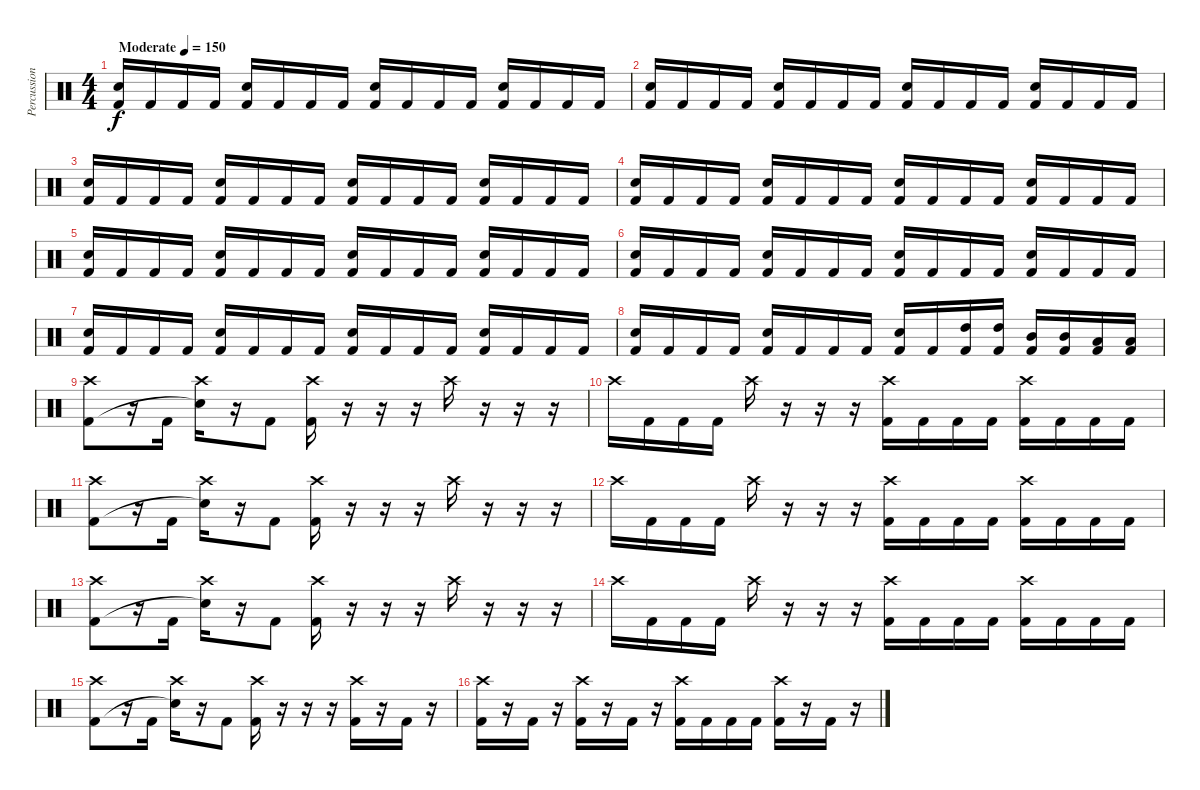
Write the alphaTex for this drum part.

\track ("Percussion" "Percussion") {instrument percussion}
\staff {score}
\articulation defaults
\ts (4 4)
\tempo (150 "Moderate")
\clef neutral
\ks c
("Snare (hit) 2" "Kick (hit) 2").16{dy f} "Kick (hit) 2".16 "Kick (hit) 2".16 "Kick (hit) 2".16 ("Snare (hit) 2" "Kick (hit) 2").16 "Kick (hit) 2".16 "Kick (hit) 2".16 "Kick (hit) 2".16 ("Snare (hit) 2" "Kick (hit) 2").16 "Kick (hit) 2".16 "Kick (hit) 2".16 "Kick (hit) 2".16 ("Snare (hit) 2" "Kick (hit) 2").16 "Kick (hit) 2".16 "Kick (hit) 2".16 "Kick (hit) 2".16 |
("Snare (hit) 2" "Kick (hit) 2").16 "Kick (hit) 2".16 "Kick (hit) 2".16 "Kick (hit) 2".16 ("Snare (hit) 2" "Kick (hit) 2").16 "Kick (hit) 2".16 "Kick (hit) 2".16 "Kick (hit) 2".16 ("Snare (hit) 2" "Kick (hit) 2").16 "Kick (hit) 2".16 "Kick (hit) 2".16 "Kick (hit) 2".16 ("Snare (hit) 2" "Kick (hit) 2").16 "Kick (hit) 2".16 "Kick (hit) 2".16 "Kick (hit) 2".16 |
("Snare (hit) 2" "Kick (hit) 2").16 "Kick (hit) 2".16 "Kick (hit) 2".16 "Kick (hit) 2".16 ("Snare (hit) 2" "Kick (hit) 2").16 "Kick (hit) 2".16 "Kick (hit) 2".16 "Kick (hit) 2".16 ("Snare (hit) 2" "Kick (hit) 2").16 "Kick (hit) 2".16 "Kick (hit) 2".16 "Kick (hit) 2".16 ("Snare (hit) 2" "Kick (hit) 2").16 "Kick (hit) 2".16 "Kick (hit) 2".16 "Kick (hit) 2".16 |
("Snare (hit) 2" "Kick (hit) 2").16 "Kick (hit) 2".16 "Kick (hit) 2".16 "Kick (hit) 2".16 ("Snare (hit) 2" "Kick (hit) 2").16 "Kick (hit) 2".16 "Kick (hit) 2".16 "Kick (hit) 2".16 ("Snare (hit) 2" "Kick (hit) 2").16 "Kick (hit) 2".16 "Kick (hit) 2".16 "Kick (hit) 2".16 ("Snare (hit) 2" "Kick (hit) 2").16 "Kick (hit) 2".16 "Kick (hit) 2".16 "Kick (hit) 2".16 |
("Snare (hit) 2" "Kick (hit) 2").16 "Kick (hit) 2".16 "Kick (hit) 2".16 "Kick (hit) 2".16 ("Snare (hit) 2" "Kick (hit) 2").16 "Kick (hit) 2".16 "Kick (hit) 2".16 "Kick (hit) 2".16 ("Snare (hit) 2" "Kick (hit) 2").16 "Kick (hit) 2".16 "Kick (hit) 2".16 "Kick (hit) 2".16 ("Snare (hit) 2" "Kick (hit) 2").16 "Kick (hit) 2".16 "Kick (hit) 2".16 "Kick (hit) 2".16 |
("Snare (hit) 2" "Kick (hit) 2").16 "Kick (hit) 2".16 "Kick (hit) 2".16 "Kick (hit) 2".16 ("Snare (hit) 2" "Kick (hit) 2").16 "Kick (hit) 2".16 "Kick (hit) 2".16 "Kick (hit) 2".16 ("Snare (hit) 2" "Kick (hit) 2").16 "Kick (hit) 2".16 "Kick (hit) 2".16 "Kick (hit) 2".16 ("Snare (hit) 2" "Kick (hit) 2").16 "Kick (hit) 2".16 "Kick (hit) 2".16 "Kick (hit) 2".16 |
("Snare (hit) 2" "Kick (hit) 2").16 "Kick (hit) 2".16 "Kick (hit) 2".16 "Kick (hit) 2".16 ("Snare (hit) 2" "Kick (hit) 2").16 "Kick (hit) 2".16 "Kick (hit) 2".16 "Kick (hit) 2".16 ("Snare (hit) 2" "Kick (hit) 2").16 "Kick (hit) 2".16 "Kick (hit) 2".16 "Kick (hit) 2".16 ("Snare (hit) 2" "Kick (hit) 2").16 "Kick (hit) 2".16 "Kick (hit) 2".16 "Kick (hit) 2".16 |
("Snare (hit) 2" "Kick (hit) 2").16 "Kick (hit) 2".16 "Kick (hit) 2".16 "Kick (hit) 2".16 ("Snare (hit) 2" "Kick (hit) 2").16 "Kick (hit) 2".16 "Kick (hit) 2".16 "Kick (hit) 2".16 ("Snare (hit) 2" "Kick (hit) 2").16 "Kick (hit) 2".16 ("High Tom (hit)" "Kick (hit) 2").16 ("High Tom (hit)" "Kick (hit) 2").16 ("Mid Tom (hit)" "Kick (hit) 2").16 ("Mid Tom (hit)" "Kick (hit) 2").16 ("Low Tom (hit)" "Kick (hit) 2").16 ("Low Tom (hit)" "Kick (hit) 2").16 |
("Crash high (hit)" "Kick (hit) 2").8 r.16 "Kick (hit) 2".16 ("Crash high (hit)" "Snare (hit)"{t}).16 r.16 "Kick (hit) 2".8 ("Crash high (hit)" "Kick (hit) 2").16 r.16 r.16 r.16 "Crash high (hit)".16 r.16 r.16 r.16 |
"Crash high (hit)".16 "Kick (hit) 2".16 "Kick (hit) 2".16 "Kick (hit) 2".16 "Crash high (hit)".16 r.16 r.16 r.16 ("Crash high (hit)" "Kick (hit) 2").16 "Kick (hit) 2".16 "Kick (hit) 2".16 "Kick (hit) 2".16 ("Crash high (hit)" "Kick (hit) 2").16 "Kick (hit) 2".16 "Kick (hit) 2".16 "Kick (hit) 2".16 |
("Crash high (hit)" "Kick (hit) 2").8 r.16 "Kick (hit) 2".16 ("Crash high (hit)" "Snare (hit)"{t}).16 r.16 "Kick (hit) 2".8 ("Crash high (hit)" "Kick (hit) 2").16 r.16 r.16 r.16 "Crash high (hit)".16 r.16 r.16 r.16 |
"Crash high (hit)".16 "Kick (hit) 2".16 "Kick (hit) 2".16 "Kick (hit) 2".16 "Crash high (hit)".16 r.16 r.16 r.16 ("Crash high (hit)" "Kick (hit) 2").16 "Kick (hit) 2".16 "Kick (hit) 2".16 "Kick (hit) 2".16 ("Crash high (hit)" "Kick (hit) 2").16 "Kick (hit) 2".16 "Kick (hit) 2".16 "Kick (hit) 2".16 |
("Crash high (hit)" "Kick (hit) 2").8 r.16 "Kick (hit) 2".16 ("Crash high (hit)" "Snare (hit)"{t}).16 r.16 "Kick (hit) 2".8 ("Crash high (hit)" "Kick (hit) 2").16 r.16 r.16 r.16 "Crash high (hit)".16 r.16 r.16 r.16 |
"Crash high (hit)".16 "Kick (hit) 2".16 "Kick (hit) 2".16 "Kick (hit) 2".16 "Crash high (hit)".16 r.16 r.16 r.16 ("Crash high (hit)" "Kick (hit) 2").16 "Kick (hit) 2".16 "Kick (hit) 2".16 "Kick (hit) 2".16 ("Crash high (hit)" "Kick (hit) 2").16 "Kick (hit) 2".16 "Kick (hit) 2".16 "Kick (hit) 2".16 |
("Crash high (hit)" "Kick (hit) 2").8 r.16 "Kick (hit) 2".16 ("Crash high (hit)" "Snare (hit)"{t}).16 r.16 "Kick (hit) 2".8 ("Crash high (hit)" "Kick (hit) 2").16 r.16 r.16 r.16 ("Crash high (hit)" "Kick (hit) 2").16 r.16 "Kick (hit) 2".16 r.16 |
("Crash high (hit)" "Kick (hit) 2").16 r.16 "Kick (hit) 2".16 r.16 ("Crash high (hit)" "Kick (hit) 2").16 r.16 "Kick (hit) 2".16 r.16 ("Crash high (hit)" "Kick (hit) 2").16 "Kick (hit) 2".16 "Kick (hit) 2".16 "Kick (hit) 2".16 ("Crash high (hit)" "Kick (hit) 2").16 r.16 "Kick (hit) 2".16 r.16
